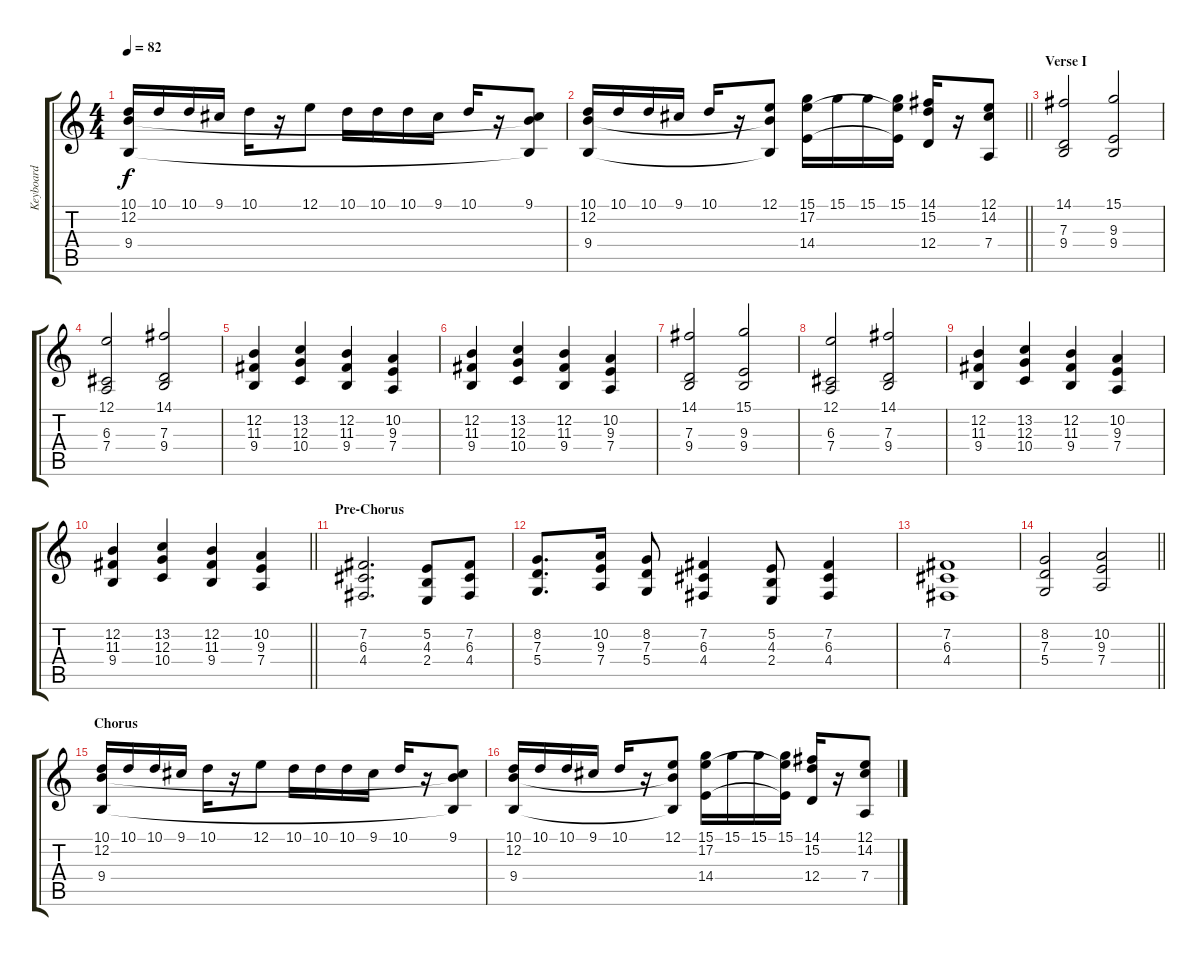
\track ("Keyboard" "Keyboard") {instrument stringensemble1}
\staff {score tabs}
\tuning (E4 B3 G3 D3 A2 E2) {hide}
\ts (4 4)
\tempo 82
\clef g2
\ks c
(10.1 12.2 9.4).16{dy f} 10.1.16 10.1.16 9.1.16 10.1.16 r.16 12.1.8 10.1.16 10.1.16 10.1.16 9.1.16 10.1.16 r.16 (9.1 12.2{t} 9.4{t}).8 |
\barLineRight lightlight
(10.1 12.2 9.4).16 10.1.16 10.1.16 9.1.16 10.1.16 r.16 (12.1 12.2{t} 9.4{t}).8 (15.1 17.2 14.4).16 15.1.16 15.1.16 (15.1 17.2{t} 14.4{t}).16 (14.1 15.2 12.4).16 r.16 (12.1 14.2 7.4).8 |
\section ("" "Verse I")
(14.1 7.3 9.4).2 (15.1 9.3 9.4).2 |
(12.1 6.3 7.4).2 (14.1 7.3 9.4).2 |
(12.2 11.3 9.4).4 (13.2 12.3 10.4).4 (12.2 11.3 9.4).4 (10.2 9.3 7.4).4 |
(12.2 11.3 9.4).4 (13.2 12.3 10.4).4 (12.2 11.3 9.4).4 (10.2 9.3 7.4).4 |
(14.1 7.3 9.4).2 (15.1 9.3 9.4).2 |
(12.1 6.3 7.4).2 (14.1 7.3 9.4).2 |
(12.2 11.3 9.4).4 (13.2 12.3 10.4).4 (12.2 11.3 9.4).4 (10.2 9.3 7.4).4 |
\barLineRight lightlight
(12.2 11.3 9.4).4 (13.2 12.3 10.4).4 (12.2 11.3 9.4).4 (10.2 9.3 7.4).4 |
\section ("" "Pre-Chorus")
(7.2 6.3 4.4).2{d} (5.2 4.3 2.4).8 (7.2 6.3 4.4).8 |
(8.2 7.3 5.4).8{d} (10.2 9.3 7.4).16 (8.2 7.3 5.4).8 (7.2 6.3 4.4).4 (5.2 4.3 2.4).8 (7.2 6.3 4.4).4 |
(7.2 6.3 4.4).1 |
\barLineRight lightlight
(8.2 7.3 5.4).2 (10.2 9.3 7.4).2 |
\section ("" "Chorus")
(10.1 12.2 9.4).16 10.1.16 10.1.16 9.1.16 10.1.16 r.16 12.1.8 10.1.16 10.1.16 10.1.16 9.1.16 10.1.16 r.16 (9.1 12.2{t} 9.4{t}).8 |
(10.1 12.2 9.4).16 10.1.16 10.1.16 9.1.16 10.1.16 r.16 (12.1 12.2{t} 9.4{t}).8 (15.1 17.2 14.4).16 15.1.16 15.1.16 (15.1 17.2{t} 14.4{t}).16 (14.1 15.2 12.4).16 r.16 (12.1 14.2 7.4).8
